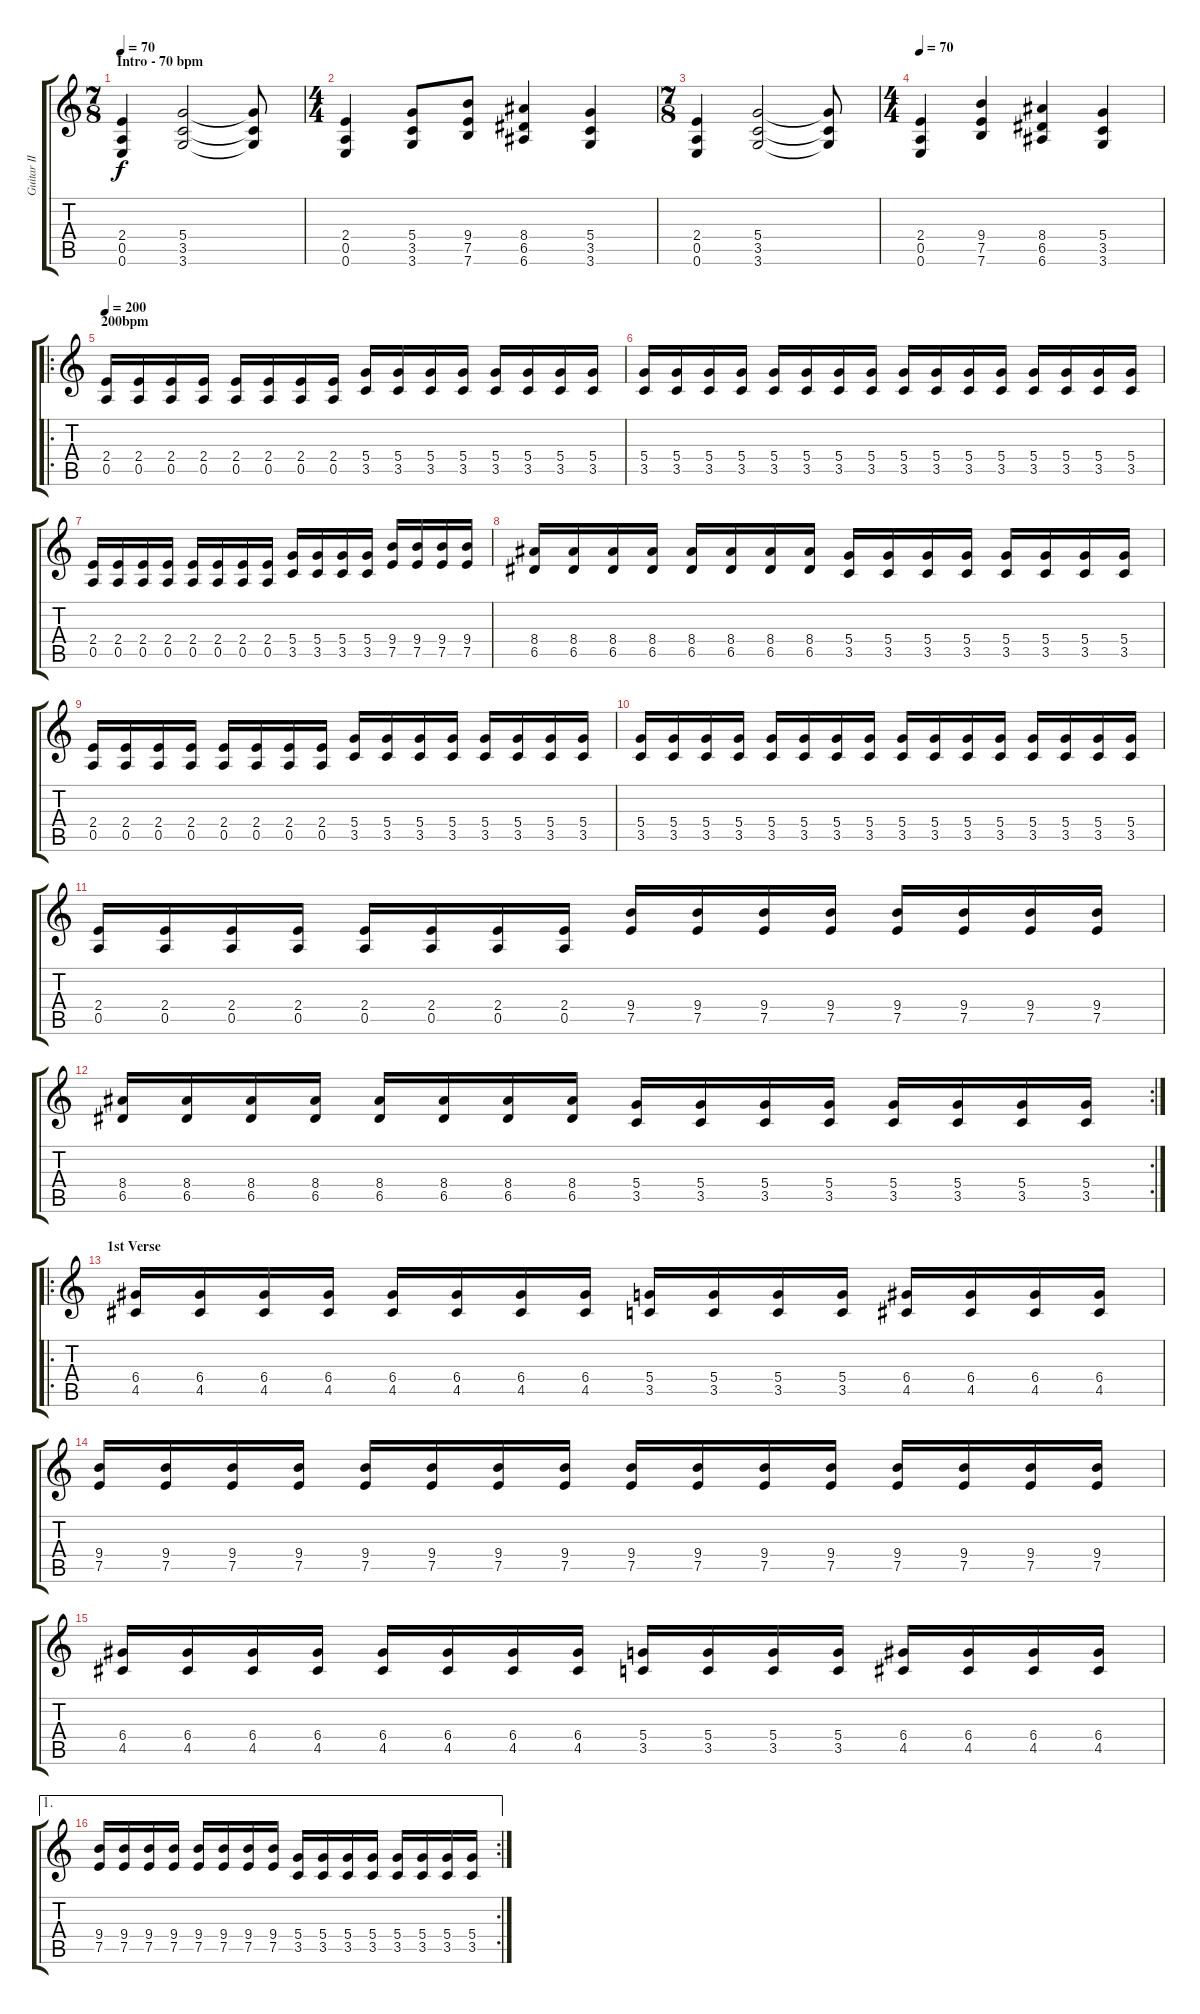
\track ("Guitar II" "Guitar II") {instrument distortionguitar}
\staff {score tabs}
\tuning (E4 B3 G3 D3 A2 E2) {hide}
\ts (7 8)
\section ("" "Intro - 70 bpm")
\tempo 70
\clef g2
\ks c
(2.4 0.5 0.6).4{dy f instrument distortionguitar} (5.4 3.5 3.6).2 (5.4{t} 3.5{t} 3.6{t}).8 |
\ts (4 4)
(2.4 0.5 0.6).4 (5.4 3.5 3.6).8 (9.4 7.5 7.6).8 (8.4 6.5 6.6).4 (5.4 3.5 3.6).4 |
\ts (7 8)
(2.4 0.5 0.6).4 (5.4 3.5 3.6).2 (5.4{t} 3.5{t} 3.6{t}).8 |
\ts (4 4)
\tempo 70
(2.4 0.5 0.6).4 (9.4 7.5 7.6).4 (8.4 6.5 6.6).4 (5.4 3.5 3.6).4 |
\ro
\section ("" "200bpm")
\tempo 200
(2.4 0.5).16 (2.4 0.5).16 (2.4 0.5).16 (2.4 0.5).16 (2.4 0.5).16 (2.4 0.5).16 (2.4 0.5).16 (2.4 0.5).16 (5.4 3.5).16 (5.4 3.5).16 (5.4 3.5).16 (5.4 3.5).16 (5.4 3.5).16 (5.4 3.5).16 (5.4 3.5).16 (5.4 3.5).16 |
(5.4 3.5).16 (5.4 3.5).16 (5.4 3.5).16 (5.4 3.5).16 (5.4 3.5).16 (5.4 3.5).16 (5.4 3.5).16 (5.4 3.5).16 (5.4 3.5).16 (5.4 3.5).16 (5.4 3.5).16 (5.4 3.5).16 (5.4 3.5).16 (5.4 3.5).16 (5.4 3.5).16 (5.4 3.5).16 |
(2.4 0.5).16 (2.4 0.5).16 (2.4 0.5).16 (2.4 0.5).16 (2.4 0.5).16 (2.4 0.5).16 (2.4 0.5).16 (2.4 0.5).16 (5.4 3.5).16 (5.4 3.5).16 (5.4 3.5).16 (5.4 3.5).16 (9.4 7.5).16 (9.4 7.5).16 (9.4 7.5).16 (9.4 7.5).16 |
(8.4 6.5).16 (8.4 6.5).16 (8.4 6.5).16 (8.4 6.5).16 (8.4 6.5).16 (8.4 6.5).16 (8.4 6.5).16 (8.4 6.5).16 (5.4 3.5).16 (5.4 3.5).16 (5.4 3.5).16 (5.4 3.5).16 (5.4 3.5).16 (5.4 3.5).16 (5.4 3.5).16 (5.4 3.5).16 |
(2.4 0.5).16 (2.4 0.5).16 (2.4 0.5).16 (2.4 0.5).16 (2.4 0.5).16 (2.4 0.5).16 (2.4 0.5).16 (2.4 0.5).16 (5.4 3.5).16 (5.4 3.5).16 (5.4 3.5).16 (5.4 3.5).16 (5.4 3.5).16 (5.4 3.5).16 (5.4 3.5).16 (5.4 3.5).16 |
(5.4 3.5).16 (5.4 3.5).16 (5.4 3.5).16 (5.4 3.5).16 (5.4 3.5).16 (5.4 3.5).16 (5.4 3.5).16 (5.4 3.5).16 (5.4 3.5).16 (5.4 3.5).16 (5.4 3.5).16 (5.4 3.5).16 (5.4 3.5).16 (5.4 3.5).16 (5.4 3.5).16 (5.4 3.5).16 |
(2.4 0.5).16 (2.4 0.5).16 (2.4 0.5).16 (2.4 0.5).16 (2.4 0.5).16 (2.4 0.5).16 (2.4 0.5).16 (2.4 0.5).16 (9.4 7.5).16 (9.4 7.5).16 (9.4 7.5).16 (9.4 7.5).16 (9.4 7.5).16 (9.4 7.5).16 (9.4 7.5).16 (9.4 7.5).16 |
\rc 2
(8.4 6.5).16 (8.4 6.5).16 (8.4 6.5).16 (8.4 6.5).16 (8.4 6.5).16 (8.4 6.5).16 (8.4 6.5).16 (8.4 6.5).16 (5.4 3.5).16 (5.4 3.5).16 (5.4 3.5).16 (5.4 3.5).16 (5.4 3.5).16 (5.4 3.5).16 (5.4 3.5).16 (5.4 3.5).16 |
\ro
\section ("" "1st Verse")
(6.4 4.5).16 (6.4 4.5).16 (6.4 4.5).16 (6.4 4.5).16 (6.4 4.5).16 (6.4 4.5).16 (6.4 4.5).16 (6.4 4.5).16 (5.4 3.5).16 (5.4 3.5).16 (5.4 3.5).16 (5.4 3.5).16 (6.4 4.5).16 (6.4 4.5).16 (6.4 4.5).16 (6.4 4.5).16 |
(9.4 7.5).16 (9.4 7.5).16 (9.4 7.5).16 (9.4 7.5).16 (9.4 7.5).16 (9.4 7.5).16 (9.4 7.5).16 (9.4 7.5).16 (9.4 7.5).16 (9.4 7.5).16 (9.4 7.5).16 (9.4 7.5).16 (9.4 7.5).16 (9.4 7.5).16 (9.4 7.5).16 (9.4 7.5).16 |
(6.4 4.5).16 (6.4 4.5).16 (6.4 4.5).16 (6.4 4.5).16 (6.4 4.5).16 (6.4 4.5).16 (6.4 4.5).16 (6.4 4.5).16 (5.4 3.5).16 (5.4 3.5).16 (5.4 3.5).16 (5.4 3.5).16 (6.4 4.5).16 (6.4 4.5).16 (6.4 4.5).16 (6.4 4.5).16 |
\ae 1
\rc 2
(9.4 7.5).16 (9.4 7.5).16 (9.4 7.5).16 (9.4 7.5).16 (9.4 7.5).16 (9.4 7.5).16 (9.4 7.5).16 (9.4 7.5).16 (5.4 3.5).16 (5.4 3.5).16 (5.4 3.5).16 (5.4 3.5).16 (5.4 3.5).16 (5.4 3.5).16 (5.4 3.5).16 (5.4 3.5).16
